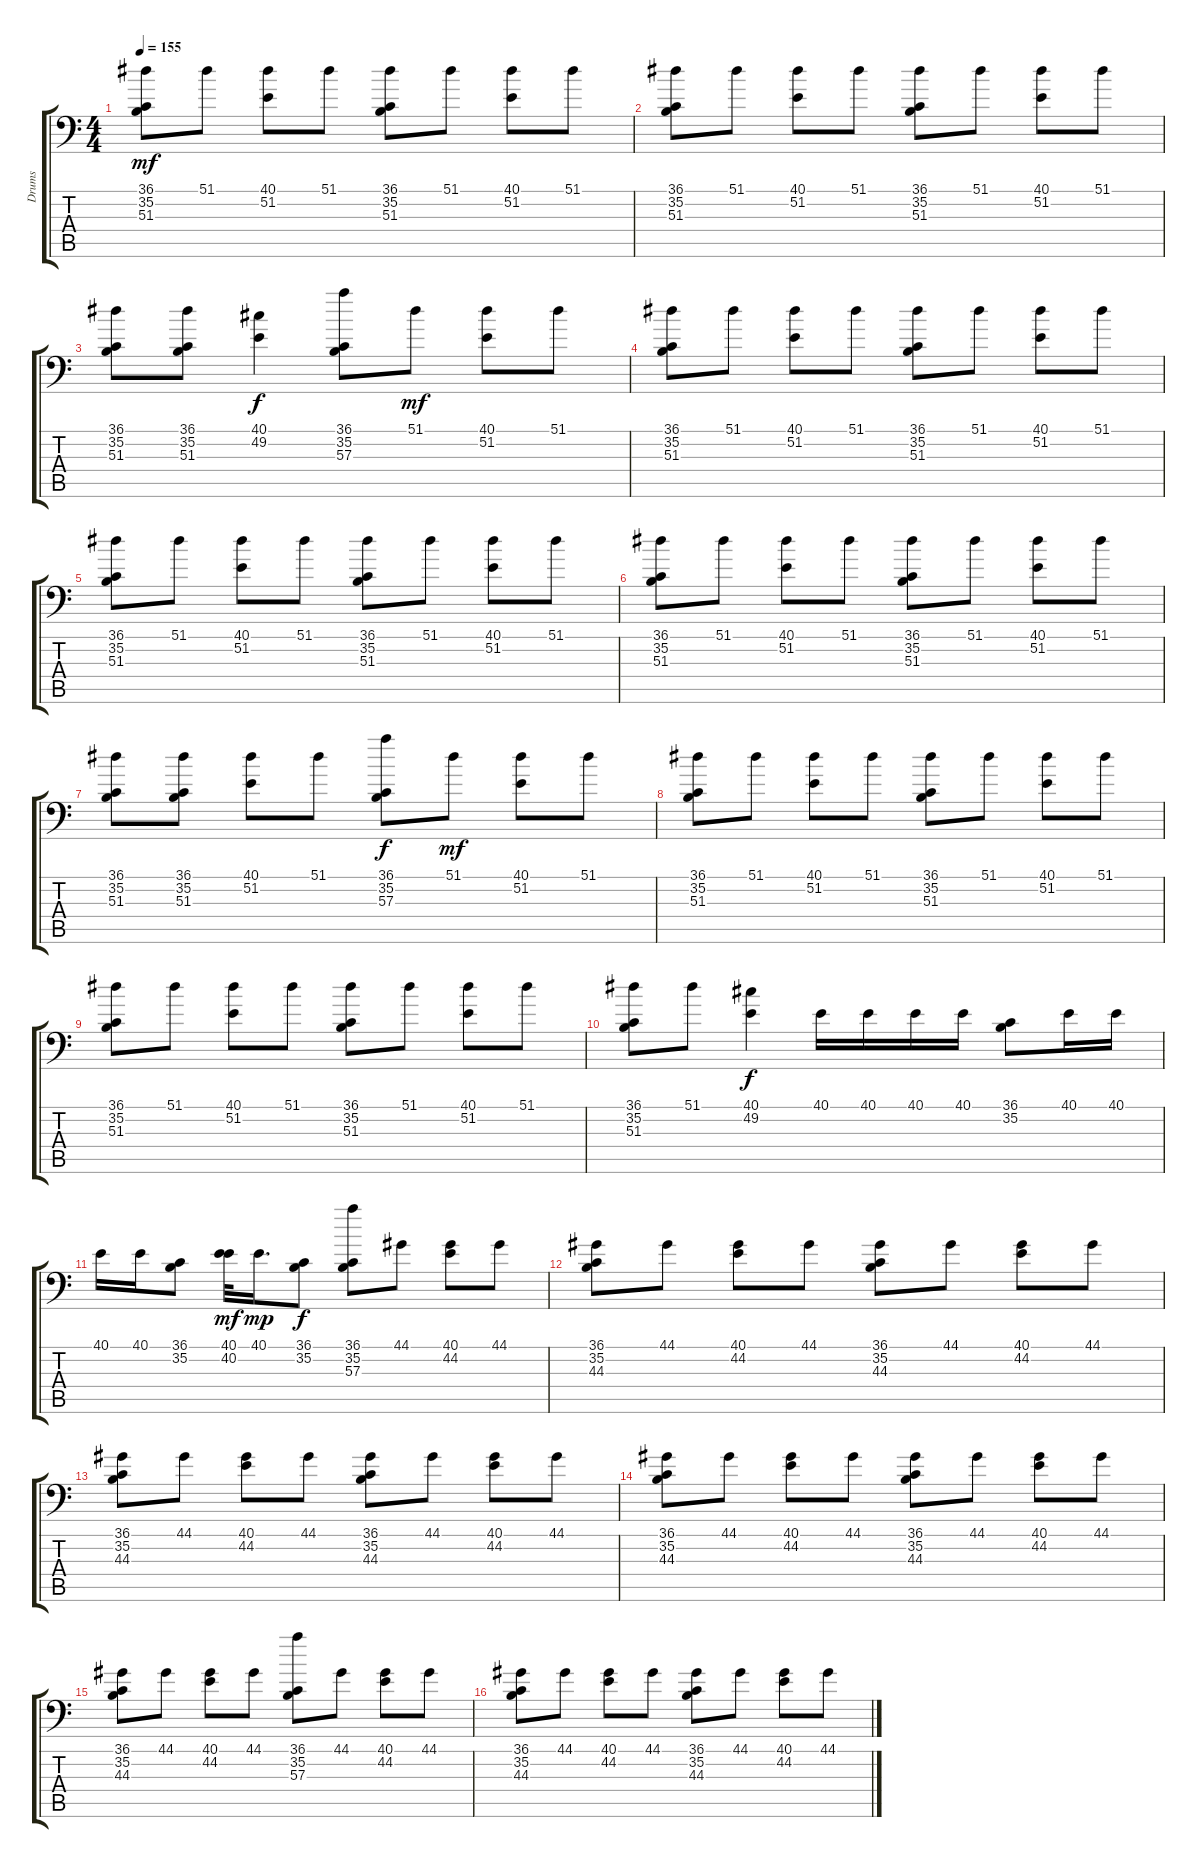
\track ("Drums" "Drums") {instrument acousticgrandpiano}
\staff {score tabs}
\tuning (C-1 C-1 C-1 C-1 C-1 C-1) {hide}
\ts (4 4)
\tempo 155
\clef f4
\ks c
(36.1 35.2 51.3).8{dy mf} 51.1.8 (40.1 51.2).8 51.1.8 (36.1 35.2 51.3).8 51.1.8 (40.1 51.2).8 51.1.8 |
(36.1 35.2 51.3).8 51.1.8 (40.1 51.2).8 51.1.8 (36.1 35.2 51.3).8 51.1.8 (40.1 51.2).8 51.1.8 |
(36.1 35.2 51.3).8 (36.1 35.2 51.3).8 (40.1 49.2).4{dy f} (36.1 35.2 57.3).8 51.1.8{dy mf} (40.1 51.2).8 51.1.8 |
(36.1 35.2 51.3).8 51.1.8 (40.1 51.2).8 51.1.8 (36.1 35.2 51.3).8 51.1.8 (40.1 51.2).8 51.1.8 |
(36.1 35.2 51.3).8 51.1.8 (40.1 51.2).8 51.1.8 (36.1 35.2 51.3).8 51.1.8 (40.1 51.2).8 51.1.8 |
(36.1 35.2 51.3).8 51.1.8 (40.1 51.2).8 51.1.8 (36.1 35.2 51.3).8 51.1.8 (40.1 51.2).8 51.1.8 |
(36.1 35.2 51.3).8 (36.1 35.2 51.3).8 (40.1 51.2).8 51.1.8 (36.1 35.2 57.3).8{dy f} 51.1.8{dy mf} (40.1 51.2).8 51.1.8 |
(36.1 35.2 51.3).8 51.1.8 (40.1 51.2).8 51.1.8 (36.1 35.2 51.3).8 51.1.8 (40.1 51.2).8 51.1.8 |
(36.1 35.2 51.3).8 51.1.8 (40.1 51.2).8 51.1.8 (36.1 35.2 51.3).8 51.1.8 (40.1 51.2).8 51.1.8 |
(36.1 35.2 51.3).8 51.1.8 (40.1 49.2).4{dy f} 40.1.16 40.1.16 40.1.16 40.1.16 (36.1 35.2).8 40.1.16 40.1.16 |
40.1.16 40.1.16 (36.1 35.2).8 (40.1 40.2).32{dy mf} 40.1.16{d dy mp} (36.1 35.2).8{dy f} (36.1 35.2 57.3).8 44.1.8 (40.1 44.2).8 44.1.8 |
(36.1 35.2 44.3).8 44.1.8 (40.1 44.2).8 44.1.8 (36.1 35.2 44.3).8 44.1.8 (40.1 44.2).8 44.1.8 |
(36.1 35.2 44.3).8 44.1.8 (40.1 44.2).8 44.1.8 (36.1 35.2 44.3).8 44.1.8 (40.1 44.2).8 44.1.8 |
(36.1 35.2 44.3).8 44.1.8 (40.1 44.2).8 44.1.8 (36.1 35.2 44.3).8 44.1.8 (40.1 44.2).8 44.1.8 |
(36.1 35.2 44.3).8 44.1.8 (40.1 44.2).8 44.1.8 (36.1 35.2 57.3).8 44.1.8 (40.1 44.2).8 44.1.8 |
(36.1 35.2 44.3).8 44.1.8 (40.1 44.2).8 44.1.8 (36.1 35.2 44.3).8 44.1.8 (40.1 44.2).8 44.1.8
